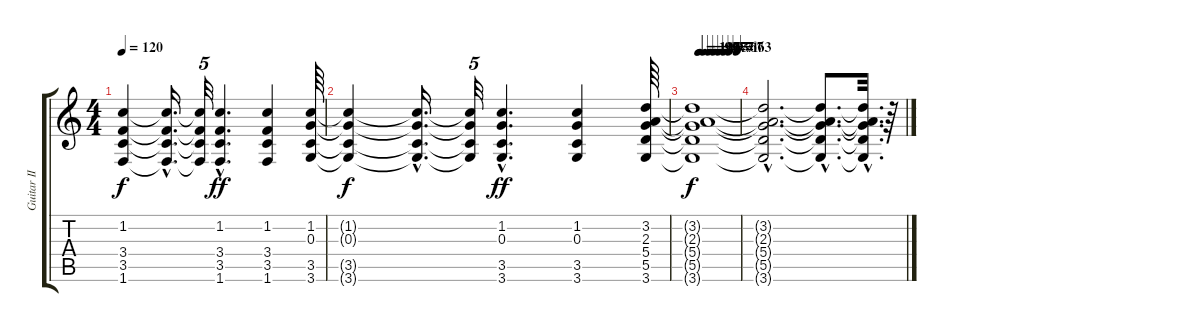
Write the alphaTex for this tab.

\track ("Guitar II" "Guitar II") {instrument electricguitarjazz}
\staff {score tabs}
\tuning (E4 B3 G3 D3 A2 E2) {hide}
\ts (4 4)
\tempo 120
\clef g2
\ks c
(1.2{t} 3.4{t} 3.5{t} 1.6{t}).4{dy f} (1.2{hac t} 3.4{hac t} 3.5{hac t} 1.6{hac t}).16{d} (1.2{t} 3.4{t} 3.5{t} 1.6{t}).32{tu (5 4)} (1.2{hac} 3.4{hac} 3.5{hac} 1.6{hac}).4{d dy ff} (1.2 3.4 3.5 1.6).4 (1.2 0.3 3.5 3.6).64 |
(1.2{t} 0.3{t} 3.5{t} 3.6{t}).4{dy f} (1.2{hac t} 0.3{hac t} 3.5{hac t} 3.6{hac t}).16{d} (1.2{t} 0.3{t} 3.5{t} 3.6{t}).32{tu (5 4)} (1.2{hac} 0.3{hac} 3.5{hac} 3.6{hac}).4{d dy ff} (1.2 0.3 3.5 3.6).4 (3.2 2.3 5.4 5.5 3.6).64 |
\tempo 120
\tempo (107 0.015625)
\tempo (98 0.140625)
\tempo (89 0.265625)
\tempo (83 0.390625)
\tempo (77 0.515625)
\tempo (71 0.640625)
\tempo (67 0.765625)
\tempo (63 0.953125)
(3.2{t} 2.3{t} 5.4{t} 5.5{t} 3.6{t}).1{dy f} |
(3.2{hac t} 2.3{hac t} 5.4{hac t} 5.5{hac t} 3.6{hac t}).2{d} (3.2{hac t} 2.3{hac t} 5.4{hac t} 5.5{hac t} 3.6{hac t}).8{d} (3.2{hac t} 2.3{hac t} 5.4{hac t} 5.5{hac t} 3.6{hac t}).32{d} r.64
